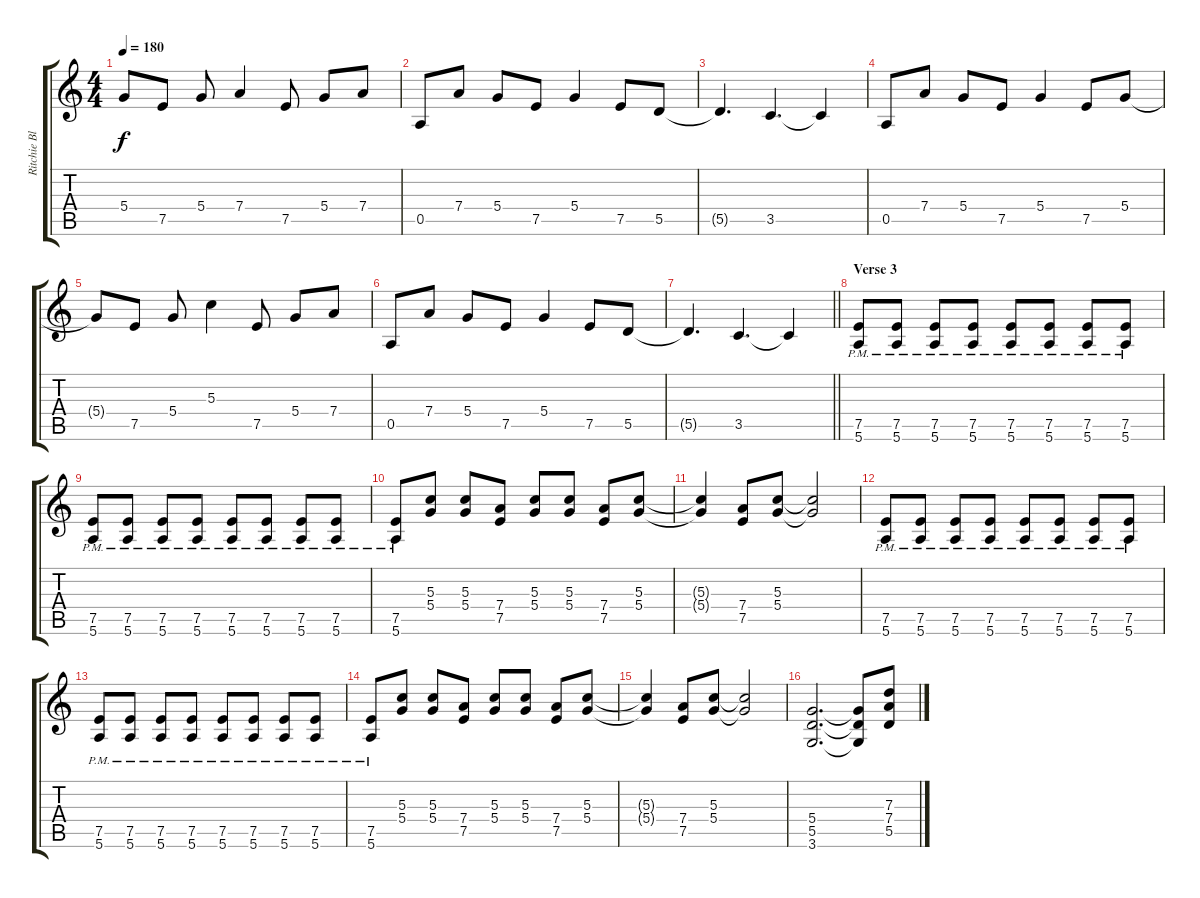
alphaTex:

\track ("Ritchie Blackmore 2" "Ritchie Bl") {instrument overdrivenguitar}
\staff {score tabs}
\tuning (E4 B3 G3 D3 A2 E2) {hide}
\ts (4 4)
\tempo 180
\clef g2
\ks aminor
5.4{t}.8{dy f} 7.5.8 5.4.8 7.4.4 7.5.8 5.4.8 7.4.8 |
\ks c
0.5.8 7.4.8 5.4.8 7.5.8 5.4.4 7.5.8 5.5.8 |
5.5{t}.4{d} 3.5.4{d} 3.5{t}.4 |
0.5.8 7.4.8 5.4.8 7.5.8 5.4.4 7.5.8 5.4.8 |
5.4{t}.8 7.5.8 5.4.8 5.3.4 7.5.8 5.4.8 7.4.8 |
0.5.8 7.4.8 5.4.8 7.5.8 5.4.4 7.5.8 5.5.8 |
\barLineRight lightlight
5.5{t}.4{d} 3.5.4{d} 3.5{t}.4 |
\section ("" "Verse 3")
(7.5{pm} 5.6{pm}).8 (7.5{pm} 5.6{pm}).8 (7.5{pm} 5.6{pm}).8 (7.5{pm} 5.6{pm}).8 (7.5{pm} 5.6{pm}).8 (7.5{pm} 5.6{pm}).8 (7.5{pm} 5.6{pm}).8 (7.5{pm} 5.6{pm}).8 |
(7.5{pm} 5.6{pm}).8 (7.5{pm} 5.6{pm}).8 (7.5{pm} 5.6{pm}).8 (7.5{pm} 5.6{pm}).8 (7.5{pm} 5.6{pm}).8 (7.5{pm} 5.6{pm}).8 (7.5{pm} 5.6{pm}).8 (7.5{pm} 5.6{pm}).8 |
\ks aminor
(7.5{pm} 5.6{pm}).8 (5.3 5.4).8 (5.3 5.4).8 (7.4 7.5).8 (5.3 5.4).8 (5.3 5.4).8 (7.4 7.5).8 (5.3 5.4).8 |
(5.3{t} 5.4{t}).4 (7.4 7.5).8 (5.3 5.4).8 (5.3{t} 5.4{t}).2 |
\ks c
(7.5{pm} 5.6{pm}).8 (7.5{pm} 5.6{pm}).8 (7.5{pm} 5.6{pm}).8 (7.5{pm} 5.6{pm}).8 (7.5{pm} 5.6{pm}).8 (7.5{pm} 5.6{pm}).8 (7.5{pm} 5.6{pm}).8 (7.5{pm} 5.6{pm}).8 |
(7.5{pm} 5.6{pm}).8 (7.5{pm} 5.6{pm}).8 (7.5{pm} 5.6{pm}).8 (7.5{pm} 5.6{pm}).8 (7.5{pm} 5.6{pm}).8 (7.5{pm} 5.6{pm}).8 (7.5{pm} 5.6{pm}).8 (7.5{pm} 5.6{pm}).8 |
\ks aminor
(7.5{pm} 5.6{pm}).8 (5.3 5.4).8 (5.3 5.4).8 (7.4 7.5).8 (5.3 5.4).8 (5.3 5.4).8 (7.4 7.5).8 (5.3 5.4).8 |
(5.3{t} 5.4{t}).4 (7.4 7.5).8 (5.3 5.4).8 (5.3{t} 5.4{t}).2 |
(5.4 5.5 3.6).2{d} (5.4{t} 5.5{t} 3.6{t}).8 (7.3 7.4 5.5).8
